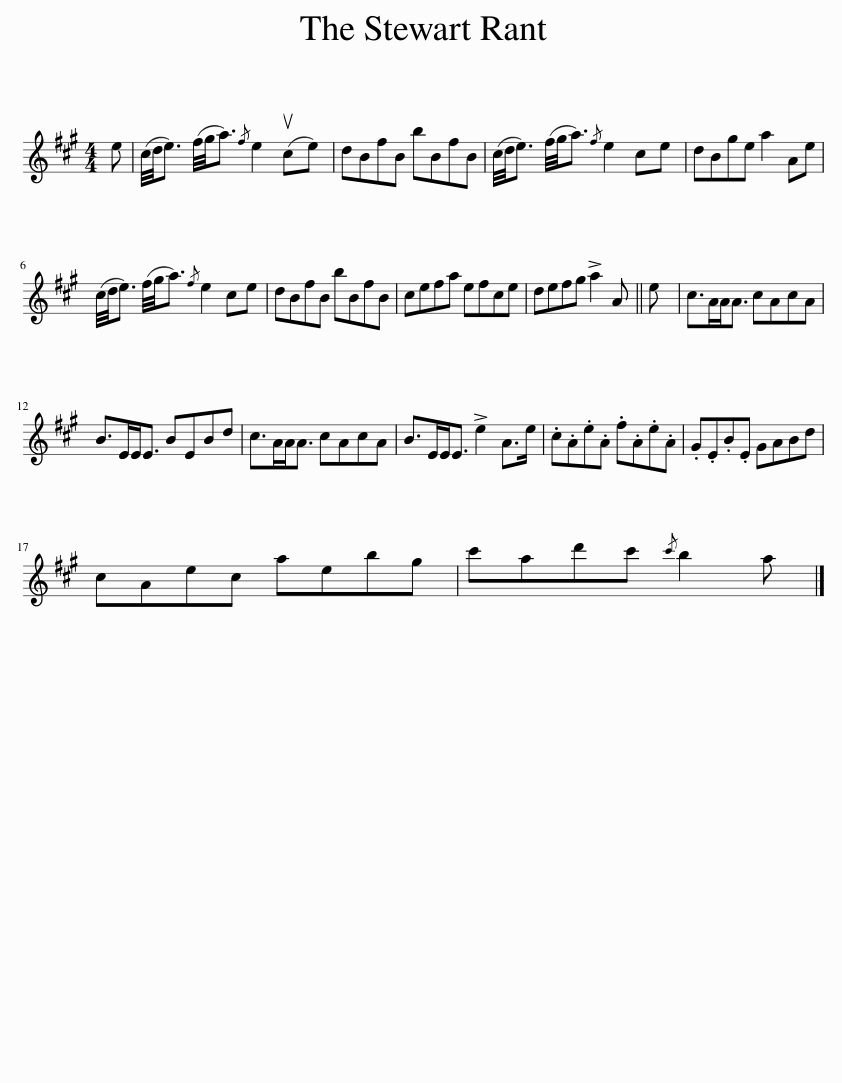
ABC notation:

X:1
L:1/8
M:4/4
I:linebreak $
K:A
V:1 treble
V:1
 e | (c/4d/4e3/2) (f/4g/4a3/2){/f} e2 (uce) | dBfB bBfB | (c/4d/4e3/2) (f/4g/4a3/2){/f} e2 ce | dBge a2 Ae |$ %5
 (c/4d/4e3/2) (f/4g/4a3/2){/f} e2 ce | dBfB bBfB | cefa efce | defg !>!a2 A || e | %10
 c>AA<A cAcA |$ B>EE<E BEBd | c>AA<A cAcA | B>EE<E !>!e2 A>e | .c.A.e.A .f.A.e.A | %15
 .G.E.B.E GABd |$ cAec aebg | c'ad'c'{/c'} b2 a |] %18
